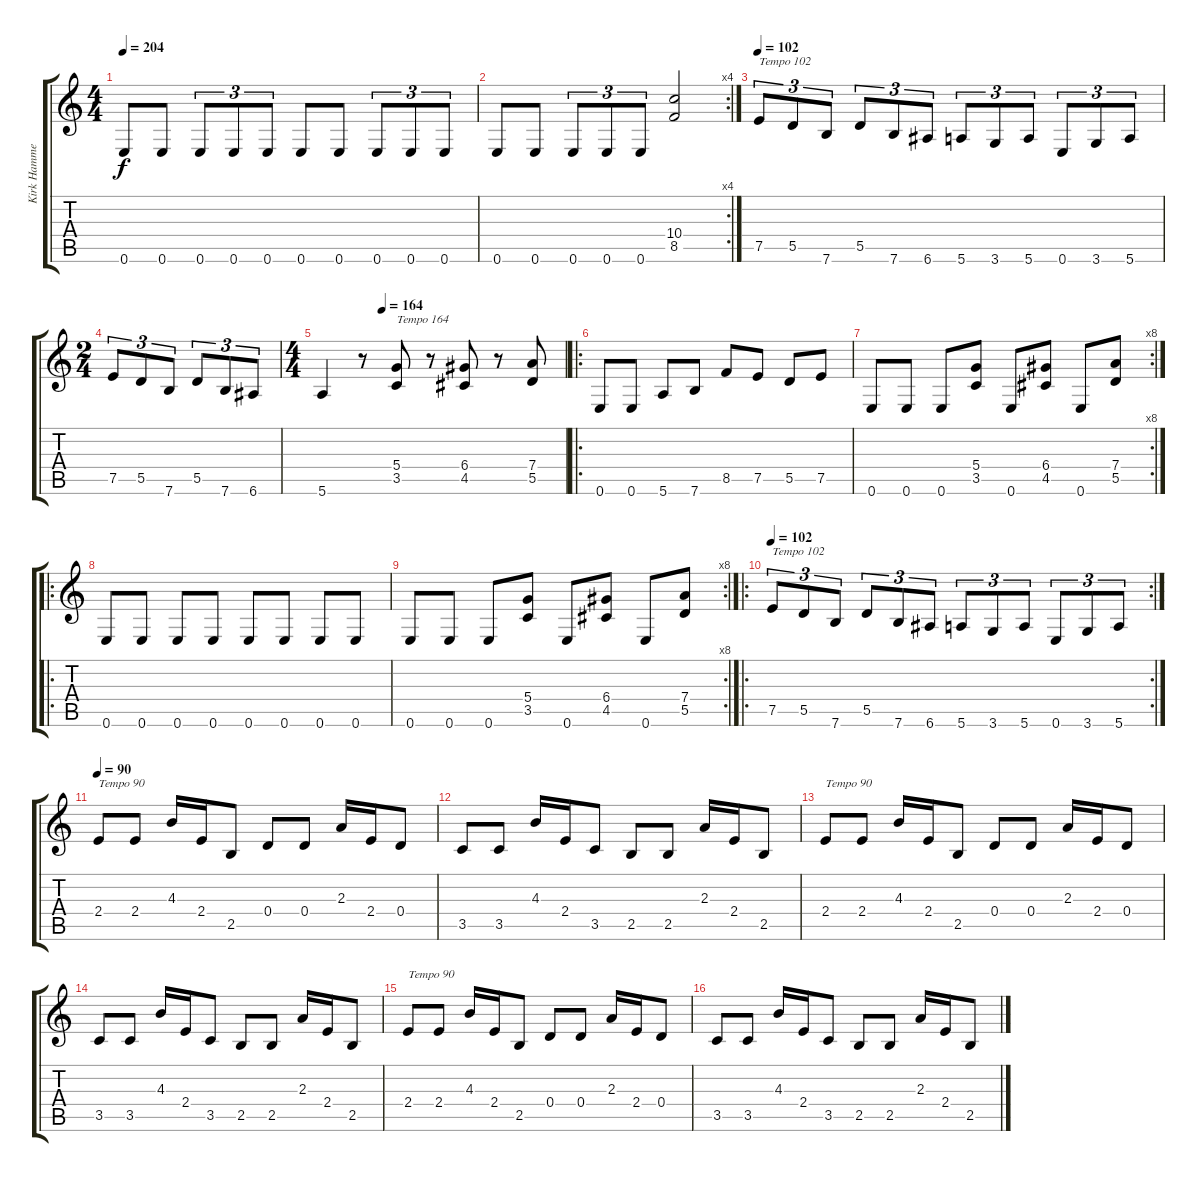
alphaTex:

\track ("Kirk Hammet (Guitar 2)" "Kirk Hamme") {instrument distortionguitar}
\staff {score tabs}
\tuning (E4 B3 G3 D3 A2 E2) {hide}
\ts (4 4)
\tempo 204
\clef g2
\ks c
0.6.8{dy f} 0.6.8 0.6.8{tu (3 2)} 0.6.8{tu (3 2)} 0.6.8{tu (3 2)} 0.6.8 0.6.8 0.6.8{tu (3 2)} 0.6.8{tu (3 2)} 0.6.8{tu (3 2)} |
\rc 4
0.6.8 0.6.8 0.6.8{tu (3 2)} 0.6.8{tu (3 2)} 0.6.8{tu (3 2)} (10.4 8.5).2 |
\tempo 102
7.5.8{tu (3 2) txt "Tempo 102"} 5.5.8{tu (3 2)} 7.6.8{tu (3 2)} 5.5.8{tu (3 2)} 7.6.8{tu (3 2)} 6.6.8{tu (3 2)} 5.6.8{tu (3 2)} 3.6.8{tu (3 2)} 5.6.8{tu (3 2)} 0.6.8{tu (3 2)} 3.6.8{tu (3 2)} 5.6.8{tu (3 2)} |
\ts (2 4)
7.5.8{tu (3 2)} 5.5.8{tu (3 2)} 7.6.8{tu (3 2)} 5.5.8{tu (3 2)} 7.6.8{tu (3 2)} 6.6.8{tu (3 2)} |
\ts (4 4)
\tempo (164 0.25)
5.6.4 r.8 (5.4 3.5).8{txt "Tempo 164"} r.8 (6.4 4.5).8 r.8 (7.4 5.5).8 |
\ro
0.6.8 0.6.8 5.6.8 7.6.8 8.5.8 7.5.8 5.5.8 7.5.8 |
\rc 8
0.6.8 0.6.8 0.6.8 (5.4 3.5).8 0.6.8 (6.4 4.5).8 0.6.8 (7.4 5.5).8 |
\ro
0.6.8 0.6.8 0.6.8 0.6.8 0.6.8 0.6.8 0.6.8 0.6.8 |
\rc 8
0.6.8 0.6.8 0.6.8 (5.4 3.5).8 0.6.8 (6.4 4.5).8 0.6.8 (7.4 5.5).8 |
\ro
\rc 2
\tempo 102
7.5.8{tu (3 2) txt "Tempo 102"} 5.5.8{tu (3 2)} 7.6.8{tu (3 2)} 5.5.8{tu (3 2)} 7.6.8{tu (3 2)} 6.6.8{tu (3 2)} 5.6.8{tu (3 2)} 3.6.8{tu (3 2)} 5.6.8{tu (3 2)} 0.6.8{tu (3 2)} 3.6.8{tu (3 2)} 5.6.8{tu (3 2)} |
\tempo 90
2.4.8{txt "Tempo 90"} 2.4.8 4.3.16 2.4.16 2.5.8 0.4.8 0.4.8 2.3.16 2.4.16 0.4.8 |
3.5.8 3.5.8 4.3.16 2.4.16 3.5.8 2.5.8 2.5.8 2.3.16 2.4.16 2.5.8 |
2.4.8{txt "Tempo 90"} 2.4.8 4.3.16 2.4.16 2.5.8 0.4.8 0.4.8 2.3.16 2.4.16 0.4.8 |
3.5.8 3.5.8 4.3.16 2.4.16 3.5.8 2.5.8 2.5.8 2.3.16 2.4.16 2.5.8 |
2.4.8{txt "Tempo 90"} 2.4.8 4.3.16 2.4.16 2.5.8 0.4.8 0.4.8 2.3.16 2.4.16 0.4.8 |
3.5.8 3.5.8 4.3.16 2.4.16 3.5.8 2.5.8 2.5.8 2.3.16 2.4.16 2.5.8
